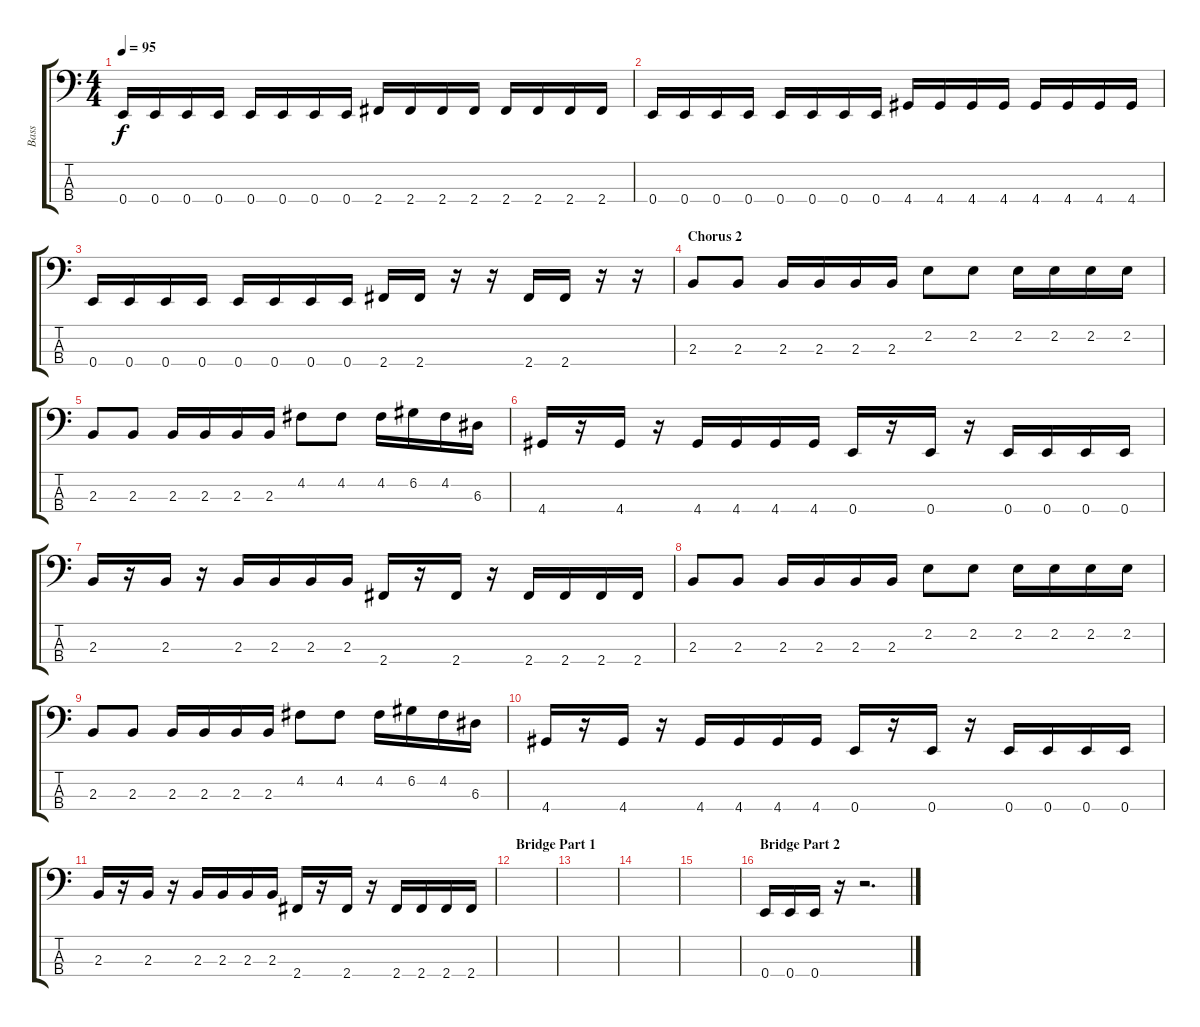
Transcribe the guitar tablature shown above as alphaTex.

\track ("Bass" "Bass") {instrument electricbasspick}
\staff {score tabs}
\tuning (G2 D2 A1 E1) {hide}
\ts (4 4)
\tempo 95
\clef f4
\ks c
0.4.16{dy f} 0.4.16 0.4.16 0.4.16 0.4.16 0.4.16 0.4.16 0.4.16 2.4.16 2.4.16 2.4.16 2.4.16 2.4.16 2.4.16 2.4.16 2.4.16 |
0.4.16 0.4.16 0.4.16 0.4.16 0.4.16 0.4.16 0.4.16 0.4.16 4.4.16 4.4.16 4.4.16 4.4.16 4.4.16 4.4.16 4.4.16 4.4.16 |
0.4.16 0.4.16 0.4.16 0.4.16 0.4.16 0.4.16 0.4.16 0.4.16 2.4.16 2.4.16 r.16 r.16 2.4.16 2.4.16 r.16 r.16 |
\section ("" "Chorus 2")
2.3.8 2.3.8 2.3.16 2.3.16 2.3.16 2.3.16 2.2.8 2.2.8 2.2.16 2.2.16 2.2.16 2.2.16 |
2.3.8 2.3.8 2.3.16 2.3.16 2.3.16 2.3.16 4.2.8 4.2.8 4.2.16 6.2.16 4.2.16 6.3.16 |
4.4.16 r.16 4.4.16 r.16 4.4.16 4.4.16 4.4.16 4.4.16 0.4.16 r.16 0.4.16 r.16 0.4.16 0.4.16 0.4.16 0.4.16 |
2.3.16 r.16 2.3.16 r.16 2.3.16 2.3.16 2.3.16 2.3.16 2.4.16 r.16 2.4.16 r.16 2.4.16 2.4.16 2.4.16 2.4.16 |
2.3.8 2.3.8 2.3.16 2.3.16 2.3.16 2.3.16 2.2.8 2.2.8 2.2.16 2.2.16 2.2.16 2.2.16 |
2.3.8 2.3.8 2.3.16 2.3.16 2.3.16 2.3.16 4.2.8 4.2.8 4.2.16 6.2.16 4.2.16 6.3.16 |
4.4.16 r.16 4.4.16 r.16 4.4.16 4.4.16 4.4.16 4.4.16 0.4.16 r.16 0.4.16 r.16 0.4.16 0.4.16 0.4.16 0.4.16 |
2.3.16 r.16 2.3.16 r.16 2.3.16 2.3.16 2.3.16 2.3.16 2.4.16 r.16 2.4.16 r.16 2.4.16 2.4.16 2.4.16 2.4.16 |
\section ("" "Bridge Part 1")
|
|
|
|
\section ("" "Bridge Part 2")
0.4.16 0.4.16 0.4.16 r.16 r.2{d}
